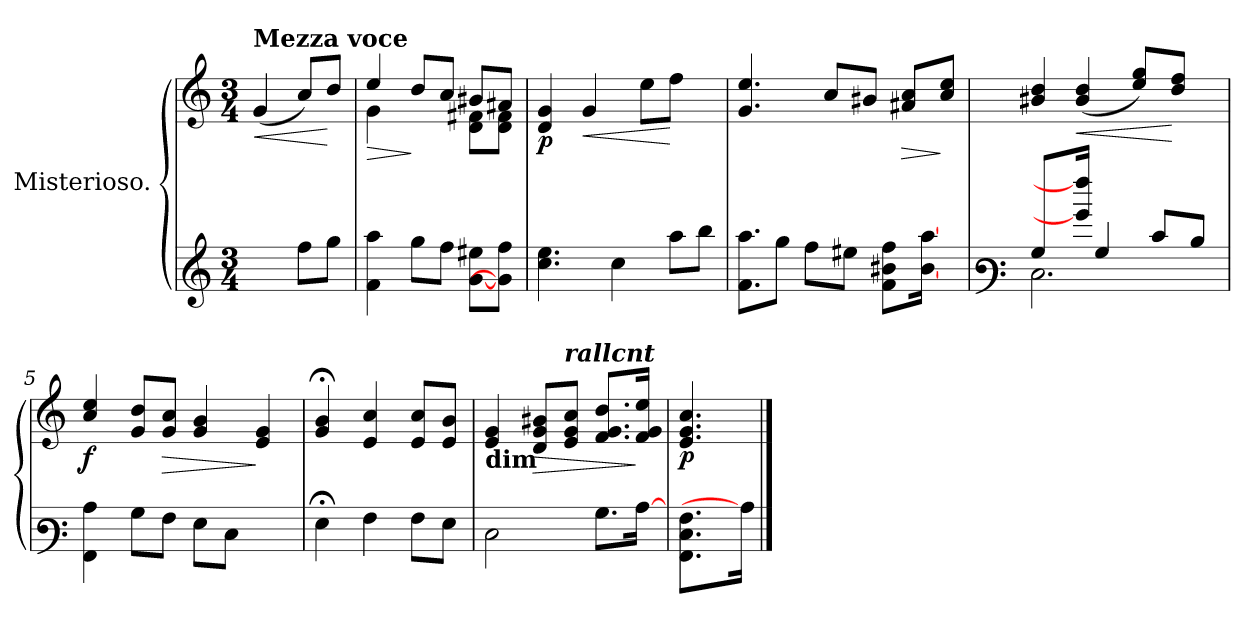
**kern	**kern	**dynam
*part1	*part1	*part1
*staff2	*staff1	*staff1/2
*I"Misterioso.	*	*
*	*clefG3	*
*M3/4	*M3/4	*
=	=	=
!	!LO:TX:a:B:t=Mezza voce	!
!	!	!LO:HP:b
4ryy	(>4e/	<
8ff\L	8a/L)	.
8gg\J	8b/J	[
=1	=1	=1
*	*^	*
!	!	!	!LO:HP:b
4f\ 4aa\	4cc/	4e\	>
8gg\L	8b/L	4ryy	]
8ff\J	8a/J	.	.
[<8g\ 8ee#X\L	8g#X/L	8B\ 8d#X\L	.
8g#\] 8ff\J	8f#X/J	8B\ 8d#\J	.
=2	=2	=2	=2
!	!	!	!LO:DY:b
*	*v	*v	*
4.cc\ 4.ee\	4B/ 4e/	p
!	!	!LO:HP:b
.	4e/	<
4cc\	.	.
.	8cc\L	.
8aa\L	8dd\J	[
8bb\J	8ryy	.
=3	=3	=3
8.f\ 8.aa\L	4.e/ 4.cc/	.
8gg\J	.	.
8ff\L	.	.
.	8a/L	.
8ee#X\J	.	.
.	8g#X/J	.
8f\ 8b#X\ 8ff\L	.	.
!	!	!LO:HP:b
.	8f#X/ 8a/L	>
[16b#\ [16aa\J	.	.
8ryy	8a/ 8cc/J	]
!!LO:LB:g=z
=4	=4	=4
*clefF3	*	*
*^	*	*
4B/	2.E\	4g#X/ 4b/	.
!	!	!	!LO:HP:b
16b#\] 16aa\]J	.	(<4g#/ 4b/	<
4B/	.	.	.
.	.	8cc/ 8ee/L)	.
8e/L	.	.	.
.	.	8b/ 8dd/J	[
8d/J	.	.	.
.	16ryy	16ryy	.
=5	=5	=5	=5
!	!	!	!LO:DY:b
*v	*v	*	*
4AA\ 4c\	4a/ 4cc/	f
8B\L	8e/ 8b/L	.
!	!	!LO:HP:b
8A\J	8e/ 8a/J	>
8G\L	4e/ 4g/	.
8E\J	.	.
4ryy	4c/ 4e/	]
=6	=6	=6
4G;<\	4e/;< 4g/;<	.
4A\	4c/ 4a/	.
8A\L	8c/ 8a/L	.
8G\J	8c/ 8g/J	.
=7	=7	=7
!	!LO:TX:b:B:t=dim	!
2E\	4c/ 4e/	.
!	!	!LO:HP:b
.	8B/ 8e/ 8g#X/L	>
!	!LO:TX:a:Bi:t=rallcnt	!
.	8c/ 8e/ 8a/J	.
8.B\L	8.d/ 8.e/ 8.b/L	.
[16c\J	16d/ 16e/ 16cc/Jk	]
=8	=8	=8
!	!	!LO:DY:b
4.AA\ 4.E\ 4.A\	4.c/ 4.e/ 4.a/	p
16c\J]	16ryy	.
==	==	==
*-	*-	*-
